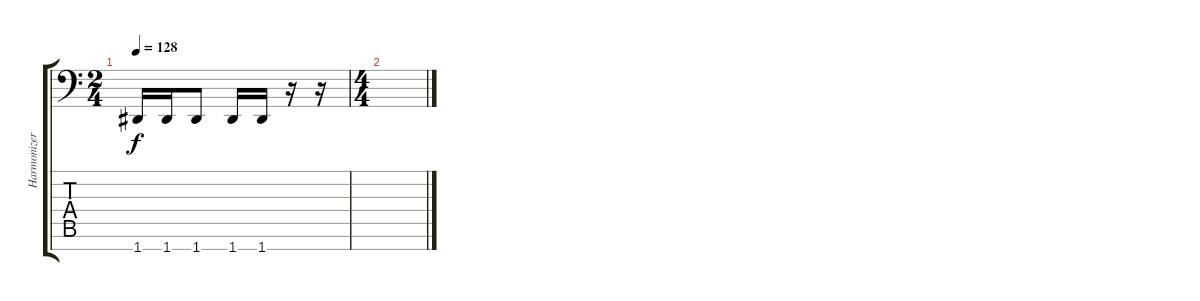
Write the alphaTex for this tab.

\track ("Harmonizer Dub" "Harmonizer") {instrument distortionguitar}
\staff {score tabs}
\tuning (A3 E3 D3 A2 D2 A1 D1) {hide}
\ts (2 4)
\tempo 128
\clef f4
\ks c
1.7{t}.16{dy f} 1.7.16 1.7.8 1.7.16 1.7.16 r.16 r.16 |
\ts (4 4)
